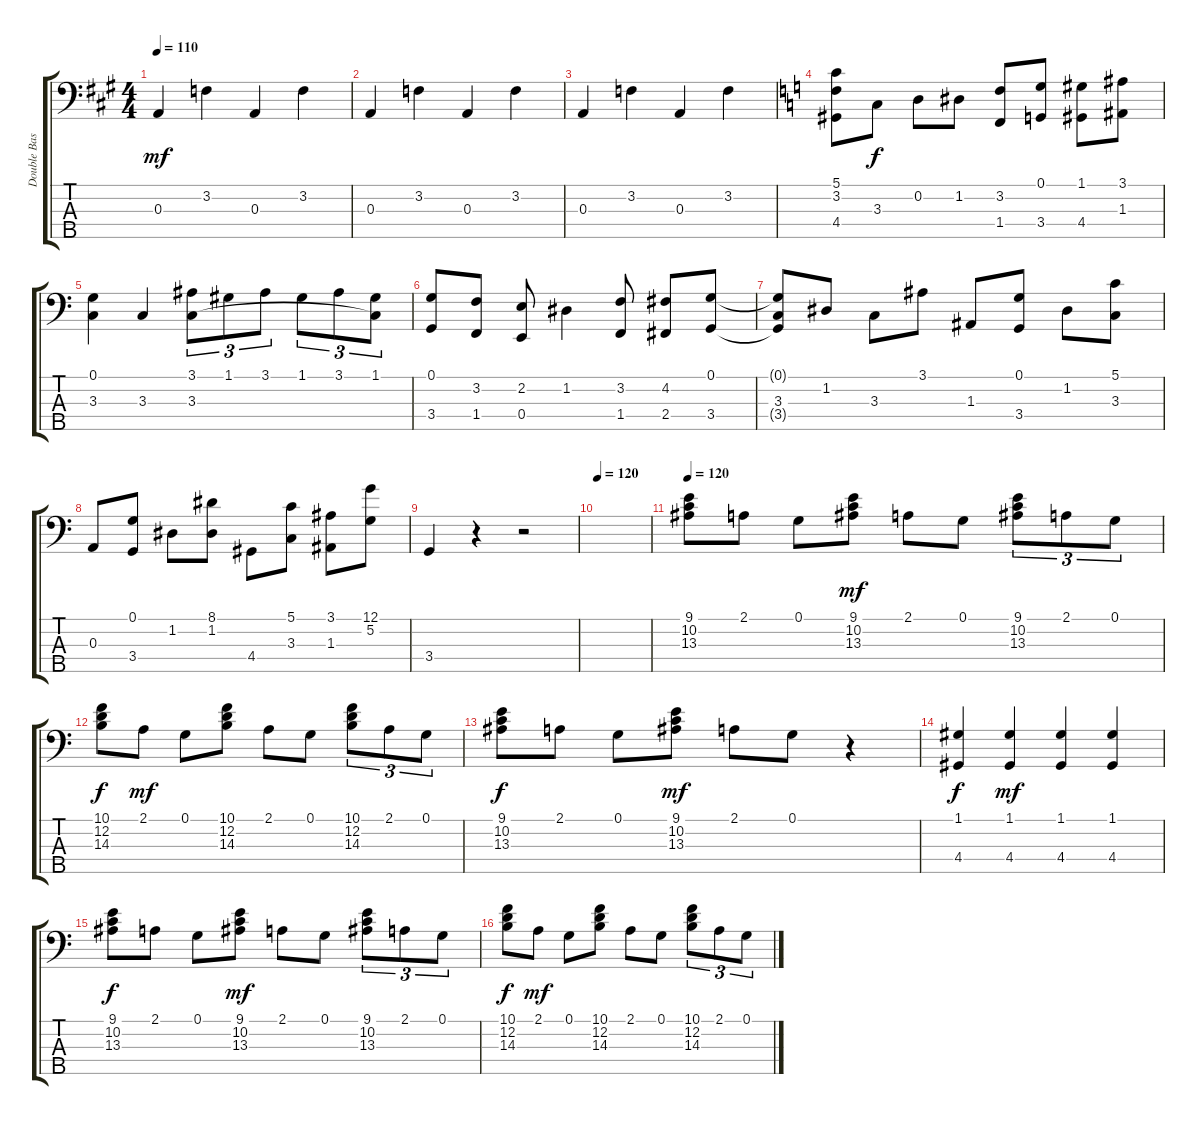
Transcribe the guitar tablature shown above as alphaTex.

\track ("Double Bass" "Double Bas") {instrument acousticbass}
\staff {score tabs}
\tuning (G2 D2 A1 E1 B0) {hide}
\ts (4 4)
\tempo 110
\clef f4
\ks a
0.3.4{dy mf} 3.2.4 0.3.4 3.2.4 |
0.3.4 3.2.4 0.3.4 3.2.4 |
0.3.4 3.2.4 0.3.4 3.2.4 |
\ks c
(5.1 3.2 4.4).8 3.3.8{dy f} 0.2.8 1.2.8 (3.2 1.4).8 (0.1 3.4).8 (1.1 4.4).8 (3.1 1.3).8 |
(0.1 3.3).4 3.3.4 (3.1 3.3).8{tu (3 2)} 1.1.8{tu (3 2)} 3.1.8{tu (3 2)} 1.1.8{tu (3 2)} 3.1.8{tu (3 2)} (1.1 3.3{t}).8{tu (3 2)} |
(0.1 3.4).8 (3.2 1.4).8 (2.2 0.4).8 1.2.4 (3.2 1.4).8 (4.2 2.4).8 (0.1 3.4).8 |
(0.1{t} 3.3 3.4{t}).8 1.2.8 3.3.8 3.1.8 1.3.8 (0.1 3.4).8 1.2.8 (5.1 3.3).8 |
0.3.8 (0.1 3.4).8 1.2.8 (8.1 1.2).8 4.4.8 (5.1 3.3).8 (3.1 1.3).8 (12.1 5.2).8 |
3.4.4 r.4 r.2 |
\tempo 120
|
\tempo 120
(9.1 10.2 13.3).8 2.1.8 0.1.8 (9.1 10.2 13.3).8{dy mf} 2.1.8 0.1.8 (9.1 10.2 13.3).8{tu (3 2)} 2.1.8{tu (3 2)} 0.1.8{tu (3 2)} |
(10.1 12.2 14.3).8{dy f} 2.1.8{dy mf} 0.1.8 (10.1 12.2 14.3).8 2.1.8 0.1.8 (10.1 12.2 14.3).8{tu (3 2)} 2.1.8{tu (3 2)} 0.1.8{tu (3 2)} |
(9.1 10.2 13.3).8{dy f} 2.1.8 0.1.8 (9.1 10.2 13.3).8{dy mf} 2.1.8 0.1.8 r.4 |
(1.1 4.4).4{dy f} (1.1 4.4).4{dy mf} (1.1 4.4).4 (1.1 4.4).4 |
(9.1 10.2 13.3).8{dy f} 2.1.8 0.1.8 (9.1 10.2 13.3).8{dy mf} 2.1.8 0.1.8 (9.1 10.2 13.3).8{tu (3 2)} 2.1.8{tu (3 2)} 0.1.8{tu (3 2)} |
(10.1 12.2 14.3).8{dy f} 2.1.8{dy mf} 0.1.8 (10.1 12.2 14.3).8 2.1.8 0.1.8 (10.1 12.2 14.3).8{tu (3 2)} 2.1.8{tu (3 2)} 0.1.8{tu (3 2)}
